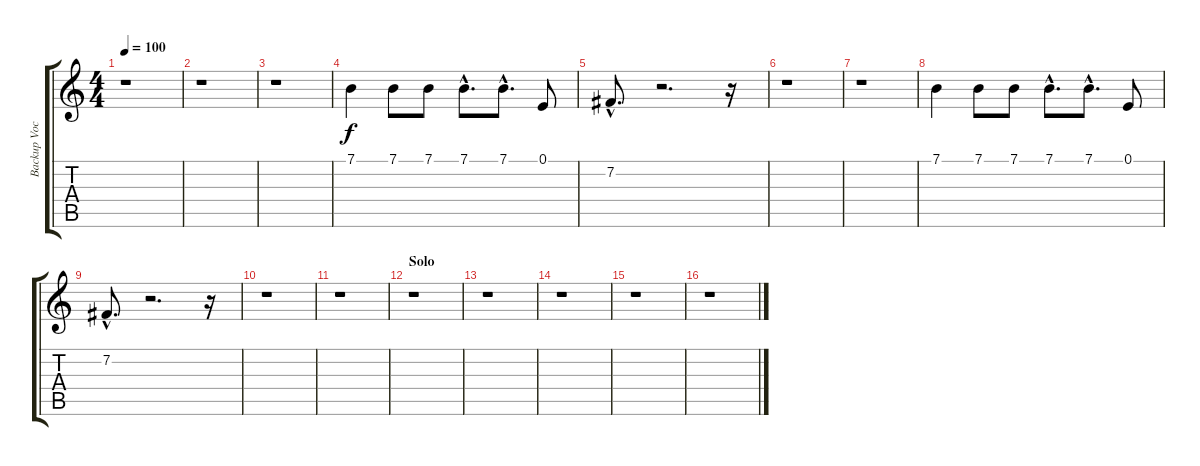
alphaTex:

\track ("Backup Vocal" "Backup Voc") {instrument flute}
\staff {score tabs}
\tuning (E4 B3 G3 D3 A2 E2) {hide}
\ts (4 4)
\tempo 100
\clef g2
\ks c
r.1{dy f} |
r.1 |
r.1 |
7.1.4 7.1.8 7.1.8 7.1{hac}.8{d} 7.1{hac}.8{d} 0.1.8 |
7.2{hac}.8{d} r.2{d} r.16 |
r.1 |
r.1 |
7.1.4 7.1.8 7.1.8 7.1{hac}.8{d} 7.1{hac}.8{d} 0.1.8 |
7.2{hac}.8{d} r.2{d} r.16 |
r.1 |
r.1 |
\section ("" "Solo")
r.1 |
r.1 |
r.1 |
r.1 |
r.1
